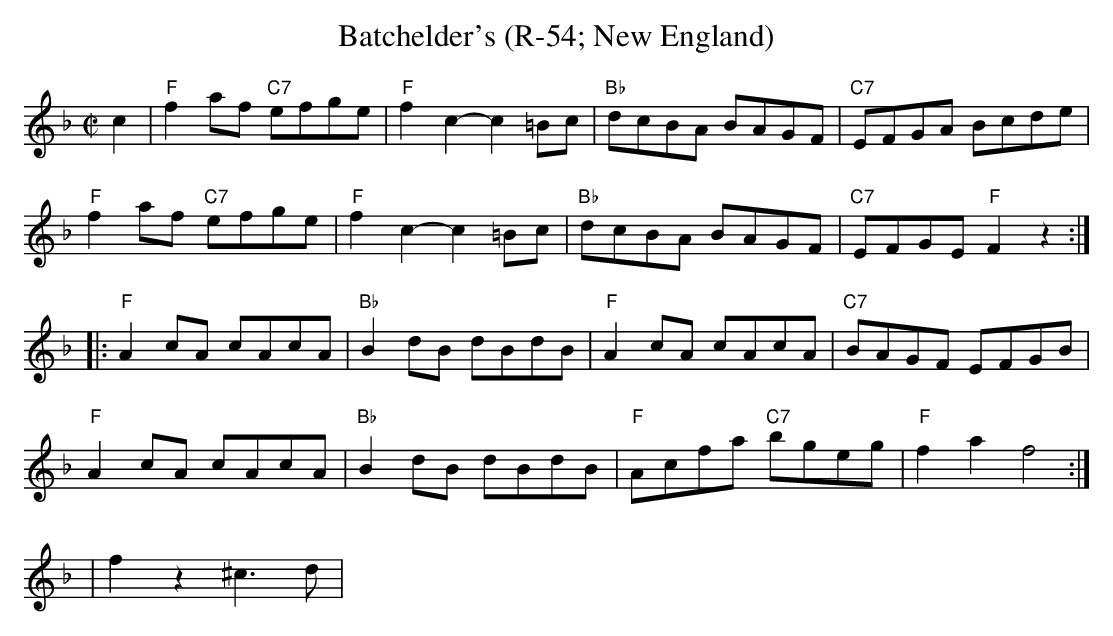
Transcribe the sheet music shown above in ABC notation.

X:1
T: Batchelder's (R-54; New England)
M: C|
K: F
c2| "F"f2af "C7"efge| "F"f2c2- c2=Bc| "Bb"dcBA BAGF| "C7"EFGA Bcde|
    "F"f2af "C7"efge| "F"f2c2- c2=Bc| "Bb"dcBA BAGF| "C7"EFGE "F"F2 z2:|
|:\
"F"A2cA cAcA| "Bb"B2dB dBdB| "F"A2cA cAcA| "C7"BAGF EFGB|
"F"A2cA cAcA| "Bb"B2dB dBdB| "F"Acfa "C7"bgeg| "F"f2a2 f4 :|
|f2z2^c3d|
